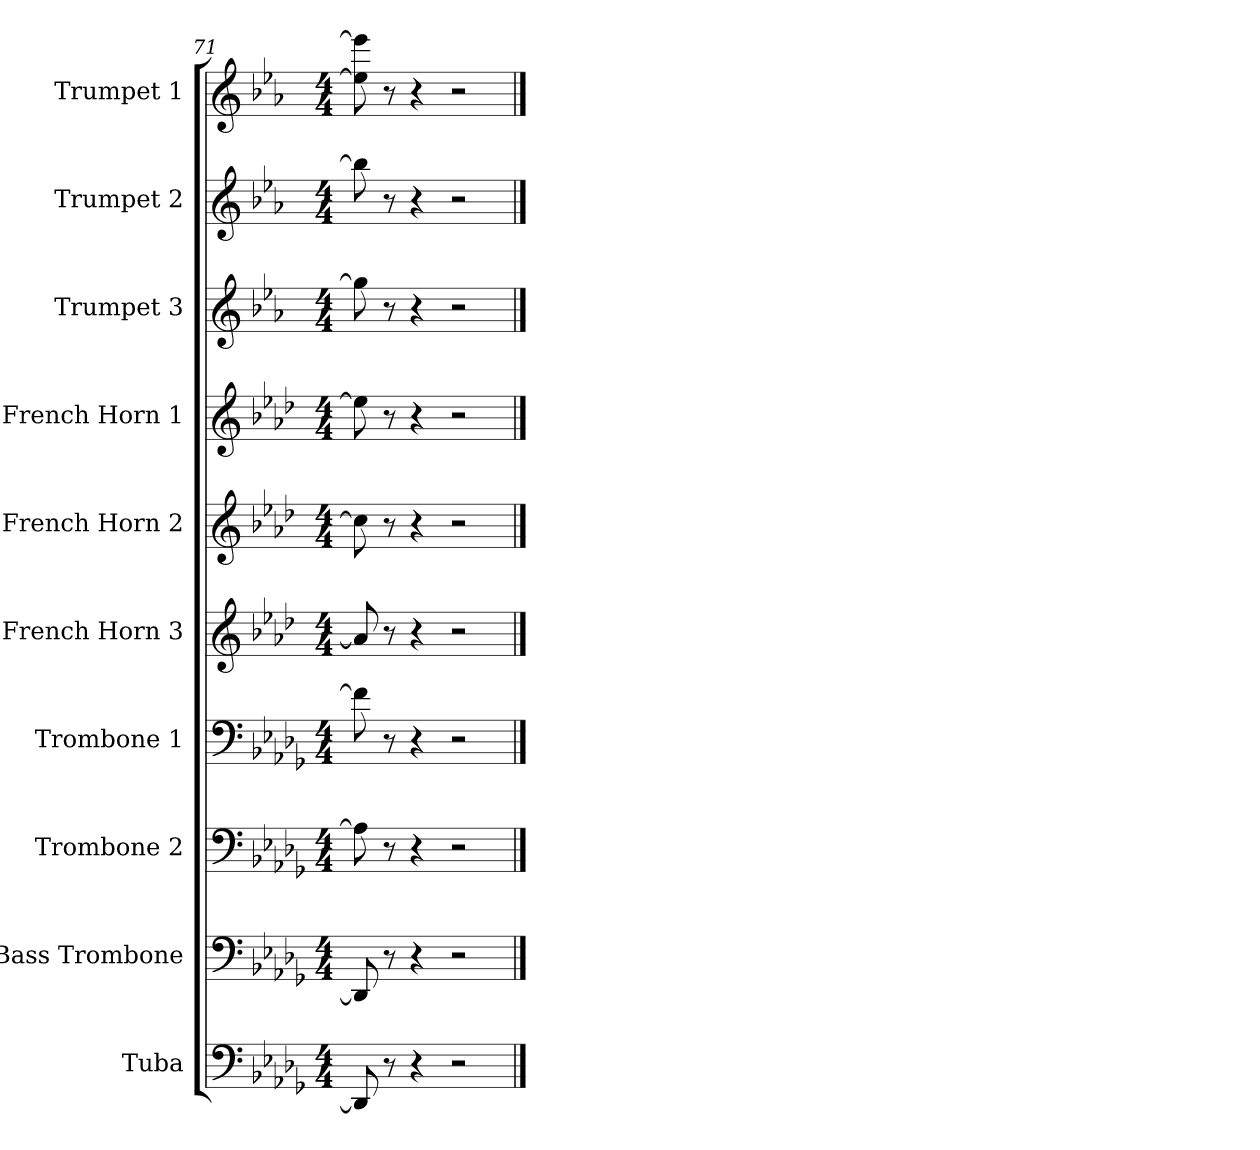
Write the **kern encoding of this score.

**kern	**kern	**kern	**kern	**kern	**kern	**kern	**kern	**kern	**kern
*part10	*part9	*part8	*part7	*part6	*part5	*part4	*part3	*part2	*part1
*staff10	*staff9	*staff8	*staff7	*staff6	*staff5	*staff4	*staff3	*staff2	*staff1
*I"Tuba	*I"Bass Trombone	*I"Trombone 2	*I"Trombone 1	*I"French Horn 3	*I"French Horn 2	*I"French Horn 1	*I"Trumpet 3	*I"Trumpet 2	*I"Trumpet 1
*I'Tba.	*I'B. Tbn.	*I'Tbn.	*I'Tbn.	*I'F Hn.	*I'F Hn.	*I'F Hn.	*	*	*
*clefF4	*clefF4	*clefF4	*clefF4	*clefG2	*clefG2	*clefG2	*clefG2	*clefG2	*clefG2
*	*	*	*	*ITrd4c7	*ITrd4c7	*ITrd4c7	*ITrd1c2	*ITrd1c2	*ITrd1c2
*k[b-e-a-d-g-]	*k[b-e-a-d-g-]	*k[b-e-a-d-g-]	*k[b-e-a-d-g-]	*k[b-e-a-d-g-]	*k[b-e-a-d-g-]	*k[b-e-a-d-g-]	*k[b-e-a-d-g-]	*k[b-e-a-d-g-]	*k[b-e-a-d-g-]
*M4/4	*M4/4	*M4/4	*M4/4	*M4/4	*M4/4	*M4/4	*M4/4	*M4/4	*M4/4
=71	=71	=71	=71	=71	=71	=71	=71	=71	=71
8DD-/]	8DD-/]	8A-\]	8f\]	8d-/]	8f\]	8a-\]	8ff\]	8aa-\]	8dd-\] 8ddd-\]
8r	8r	8r	8r	8r	8r	8r	8r	8r	8r
4r	4r	4r	4r	4r	4r	4r	4r	4r	4r
2r	2r	2r	2r	2r	2r	2r	2r	2r	2r
==	==	==	==	==	==	==	==	==	==
*-	*-	*-	*-	*-	*-	*-	*-	*-	*-
